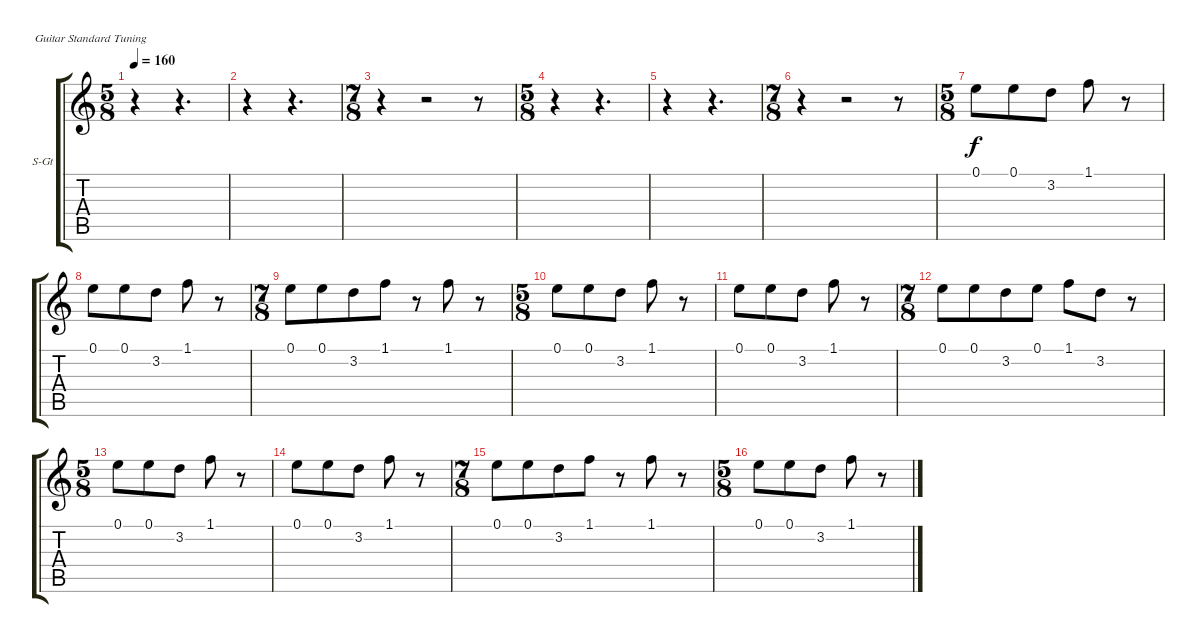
\bracketExtendMode groupsimilarinstruments
\firstSystemTrackNameOrientation horizontal
\otherSystemsTrackNameOrientation horizontal
\track ("Voice" "S-Gt") {instrument flute}
\staff {score tabs}
\tuning (E4 B3 G3 D3 A2 E2)
\displaytranspose 12
\ts (5 8)
\tempo 160
\clef g2
\ks c
r.4{dy f instrument flute} r.4{d} |
r.4 r.4{d} |
\ts (7 8)
r.4 r.2 r.8 |
\ts (5 8)
r.4 r.4{d} |
r.4 r.4{d} |
\ts (7 8)
r.4 r.2 r.8 |
\ts (5 8)
0.1.8 0.1.8 3.2.8 1.1.8 r.8 |
0.1.8 0.1.8 3.2.8 1.1.8 r.8 |
\ts (7 8)
0.1.8 0.1.8 3.2.8 1.1.8 r.8 1.1.8 r.8 |
\ts (5 8)
0.1.8 0.1.8 3.2.8 1.1.8 r.8 |
0.1.8 0.1.8 3.2.8 1.1.8 r.8 |
\ts (7 8)
0.1.8 0.1.8 3.2.8 0.1.8 1.1.8 3.2.8 r.8 |
\ts (5 8)
0.1.8 0.1.8 3.2.8 1.1.8 r.8 |
0.1.8 0.1.8 3.2.8 1.1.8 r.8 |
\ts (7 8)
0.1.8 0.1.8 3.2.8 1.1.8 r.8 1.1.8 r.8 |
\ts (5 8)
0.1.8 0.1.8 3.2.8 1.1.8 r.8
